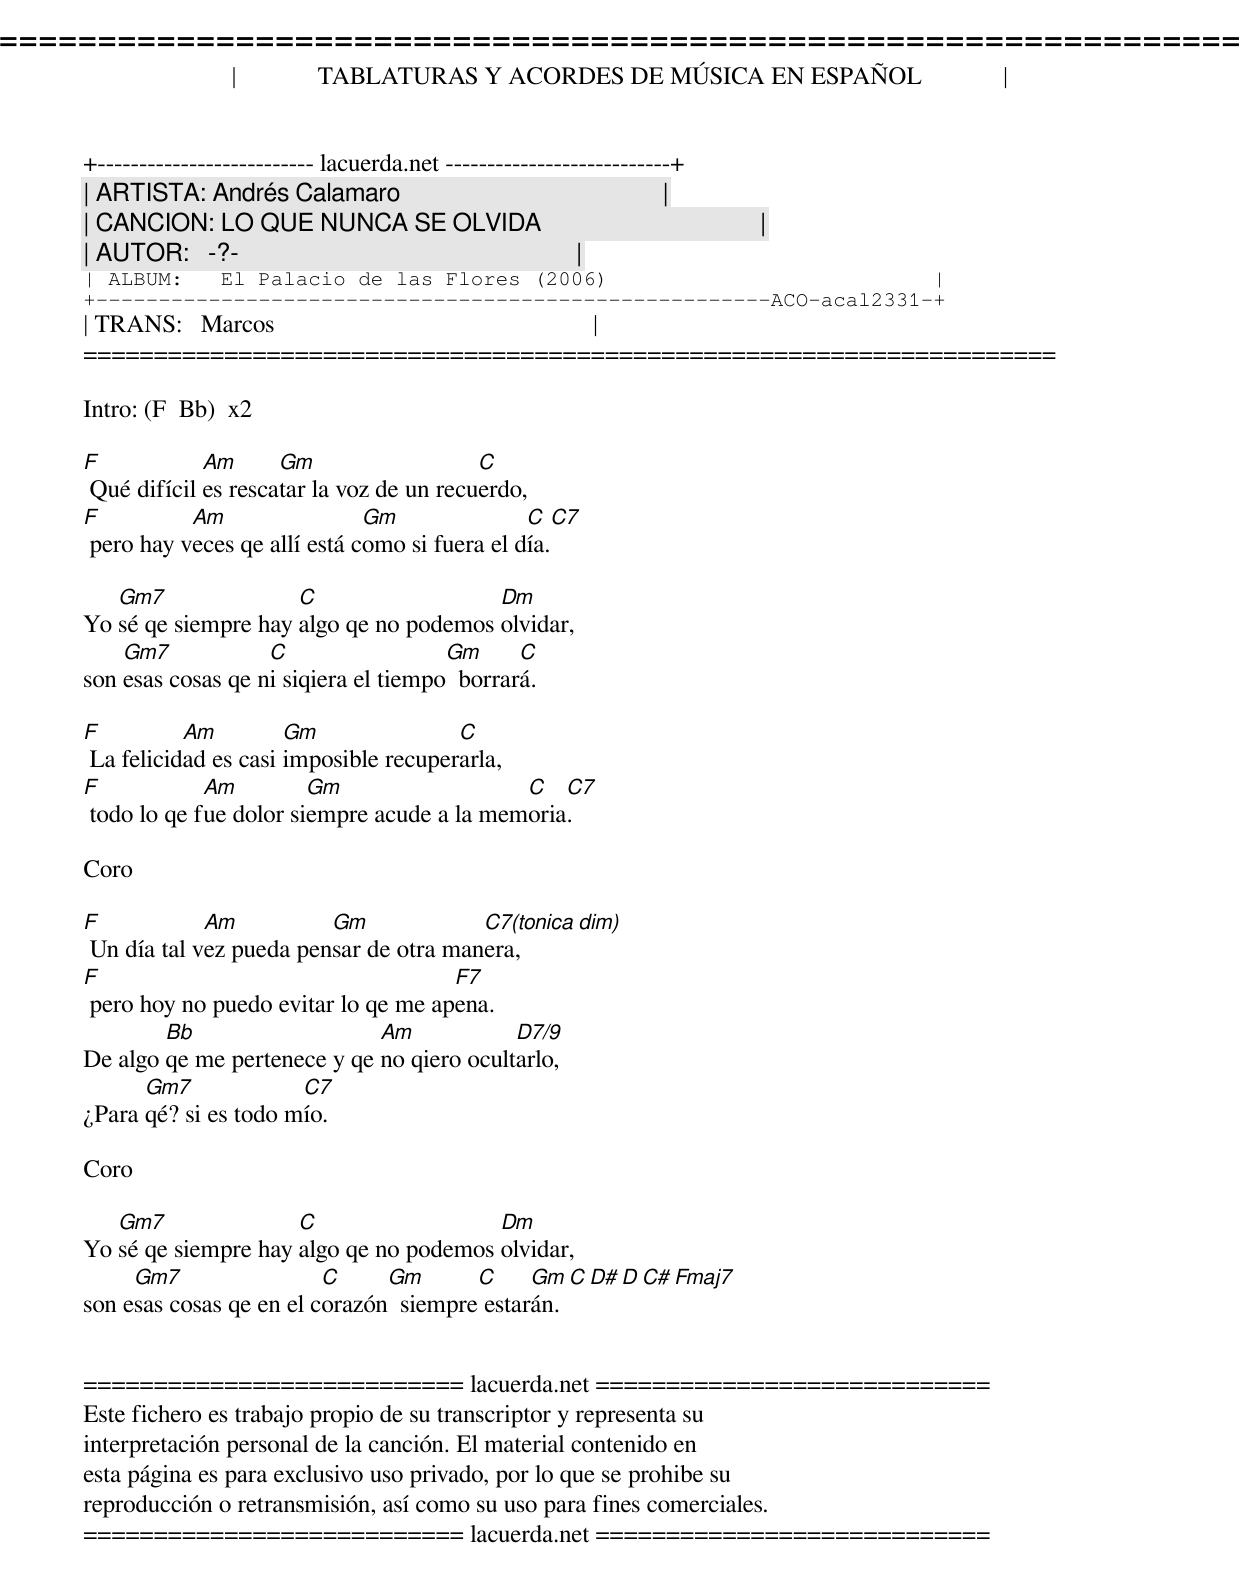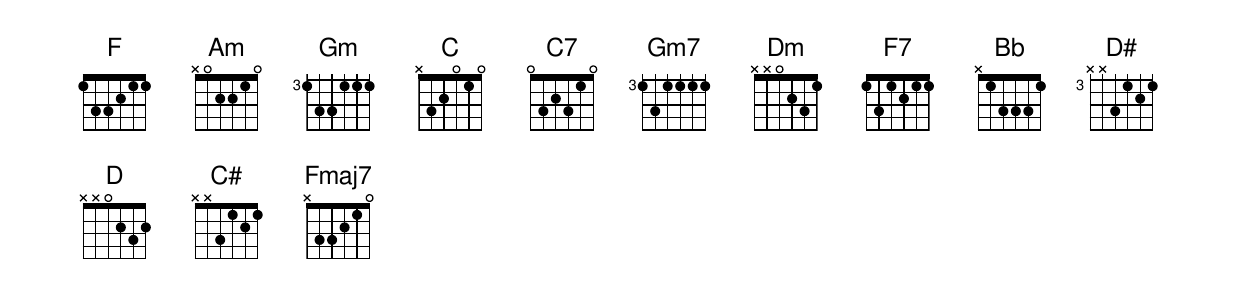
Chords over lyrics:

=====================================================================
|             TABLATURAS Y ACORDES DE MÚSICA EN ESPAÑOL             |
+-------------------------- lacuerda.net ---------------------------+
| ARTISTA: Andrés Calamaro                                          |
| CANCION: LO QUE NUNCA SE OLVIDA                                   |
| AUTOR:   -?-                                                      |
| ALBUM:   El Palacio de las Flores (2006)                          |
+------------------------------------------------------ACO-acal2331-+
| TRANS:   Marcos                                                   |
=====================================================================

Intro: (F  Bb)  x2

F            Am      Gm                   C
 Qué difícil es rescatar la voz de un recuerdo,
F          Am                 Gm               C  C7
 pero hay veces qe allí está como si fuera el día.

   Gm7               C                  Dm
Yo sé qe siempre hay algo qe no podemos olvidar,
    Gm7            C                  Gm      C
son esas cosas qe ni siqiera el tiempo  borrará.

F          Am         Gm               C
 La felicidad es casi imposible recuperarla,
F            Am         Gm                  C   C7
 todo lo qe fue dolor siempre acude a la memoria.

Coro

F            Am          Gm             C7(tonica dim)
 Un día tal vez pueda pensar de otra manera,
F                                    F7
 pero hoy no puedo evitar lo qe me apena.
        Bb                   Am            D7/9
De algo qe me pertenece y qe no qiero ocultarlo,
      Gm7             C7
¿Para qé? si es todo mío.

Coro

   Gm7               C                  Dm
Yo sé qe siempre hay algo qe no podemos olvidar,
     Gm7                 C     Gm       C     Gm  C  D#  D  C#  Fmaj7
son esas cosas qe en el corazón  siempre estarán.


=========================== lacuerda.net ============================
Este fichero es trabajo propio de su transcriptor y representa su
interpretación personal de la canción. El material contenido en
esta página es para exclusivo uso privado, por lo que se prohibe su
reproducción o retransmisión, así como su uso para fines comerciales.
=========================== lacuerda.net ============================
